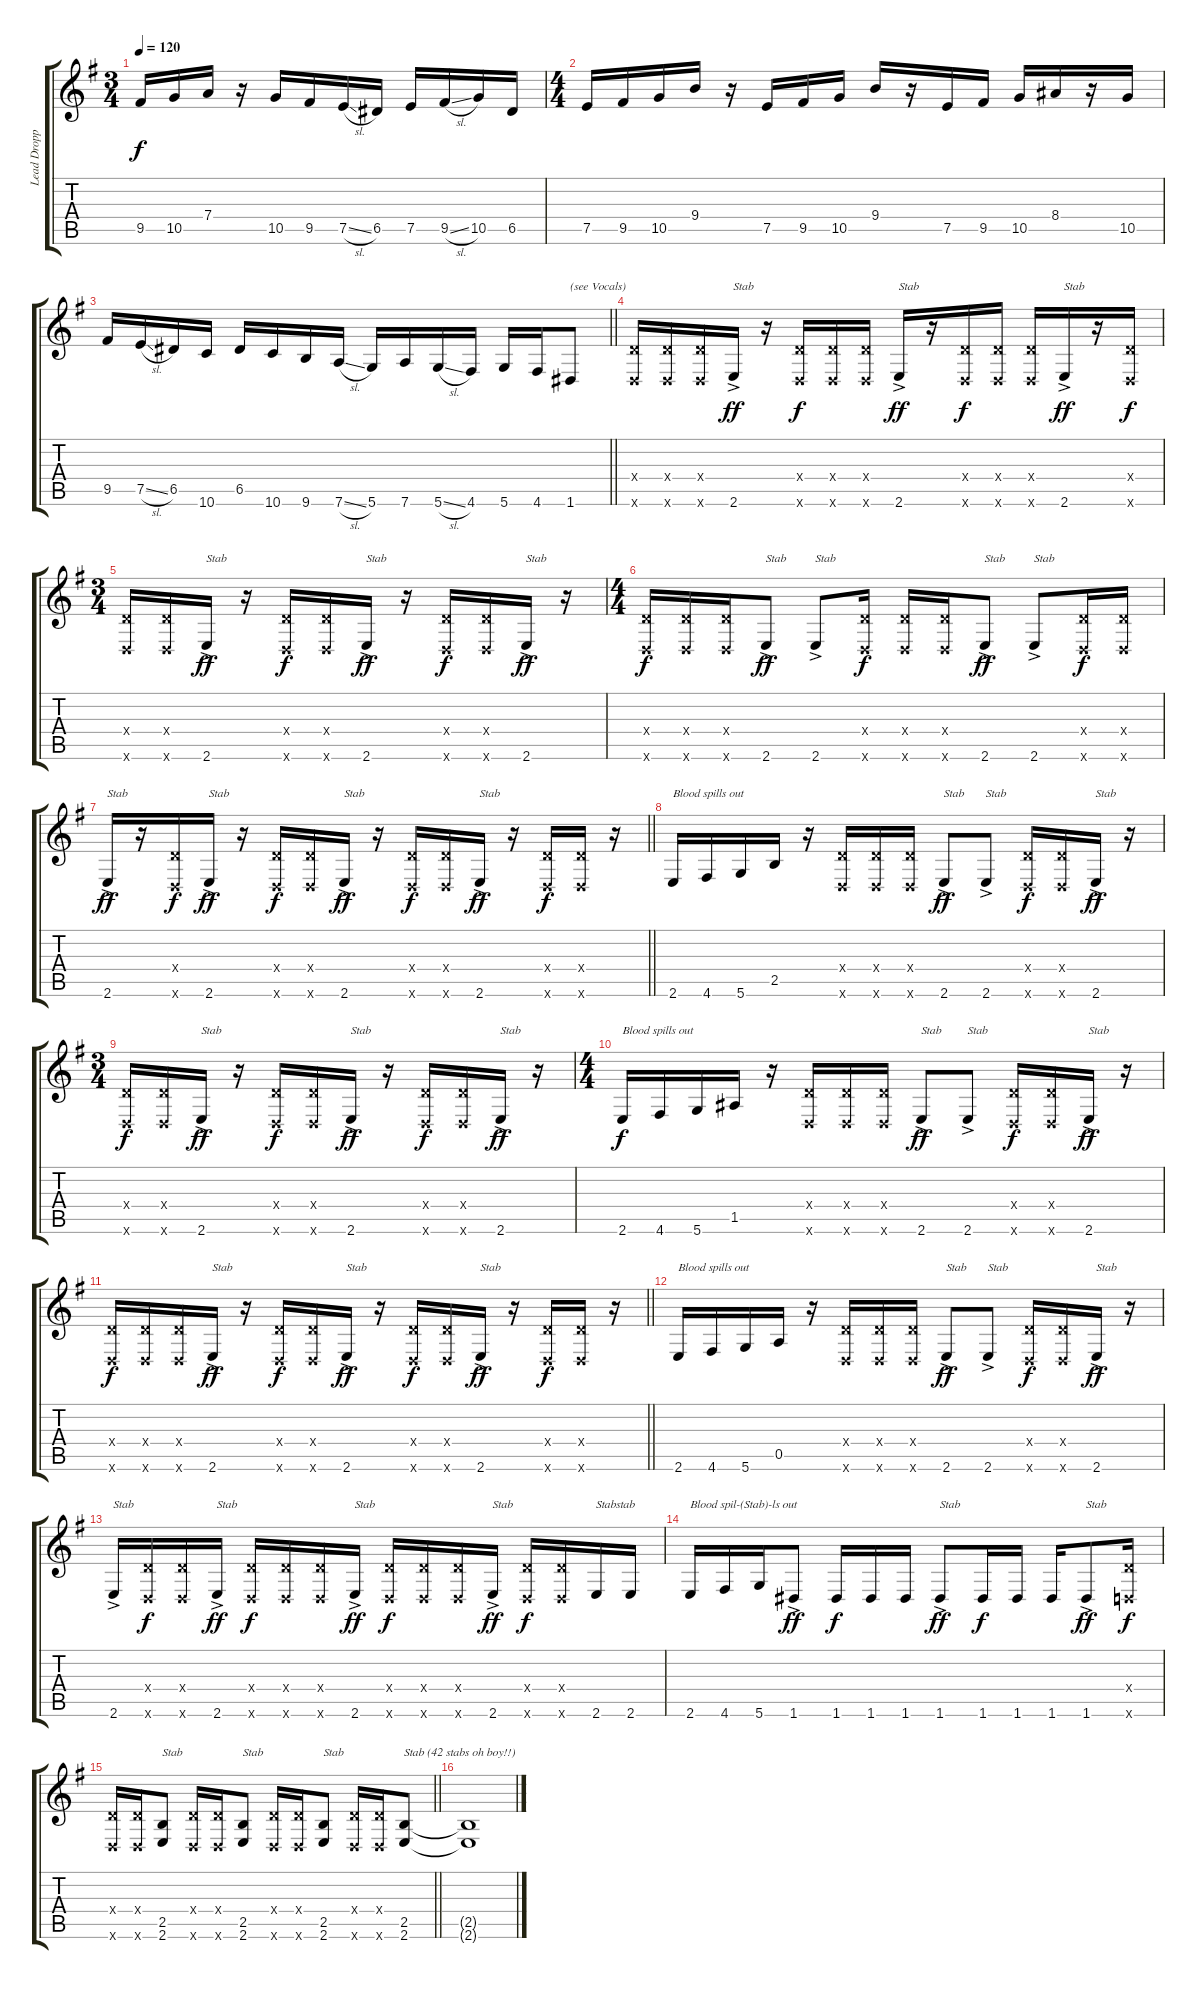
\track ("Lead Dropped D " "Lead Dropp") {instrument distortionguitar}
\staff {score tabs}
\tuning (E4 B3 G3 D3 A2 D2) {hide}
\ts (3 4)
\tempo 120
\clef g2
\ks eminor
9.5.16{dy f} 10.5.16 7.4.16 r.16 10.5.16 9.5.16 7.5{sl}.16 6.5.16 7.5.16 9.5{sl}.16 10.5.16 6.5.16 |
\ts (4 4)
7.5.16 9.5.16 10.5.16 9.4.16 r.16 7.5.16 9.5.16 10.5.16 9.4.16 r.16 7.5.16 9.5.16 10.5.16 8.4.16 r.16 10.5.16 |
\barLineRight lightlight
9.5.16 7.5{sl}.16 6.5.16 10.6.16 6.5.16 10.6.16 9.6.16 7.6{sl}.16 5.6.16 7.6.16 5.6{sl}.16 4.6.16 5.6.16 4.6.16 1.6.8{txt "(see Vocals)"} |
\section ("" "")
(0.4{x} 0.6{x}).16 (0.4{x} 0.6{x}).16 (0.4{x} 0.6{x}).16 2.6{ac}.16{txt "Stab" dy ff} r.16 (0.4{x} 0.6{x}).16{dy f} (0.4{x} 0.6{x}).16 (0.4{x} 0.6{x}).16 2.6{ac}.16{txt "Stab" dy ff} r.16 (0.4{x} 0.6{x}).16{dy f} (0.4{x} 0.6{x}).16 (0.4{x} 0.6{x}).16 2.6{ac}.16{txt "Stab" dy ff} r.16 (0.4{x} 0.6{x}).16{dy f} |
\ts (3 4)
(0.4{x} 0.6{x}).16 (0.4{x} 0.6{x}).16 2.6{ac}.16{txt "Stab" dy ff} r.16 (0.4{x} 0.6{x}).16{dy f} (0.4{x} 0.6{x}).16 2.6{ac}.16{txt "Stab" dy ff} r.16 (0.4{x} 0.6{x}).16{dy f} (0.4{x} 0.6{x}).16 2.6{ac}.16{txt "Stab" dy ff} r.16 |
\ts (4 4)
(0.4{x} 0.6{x}).16{dy f} (0.4{x} 0.6{x}).16 (0.4{x} 0.6{x}).16 2.6{ac}.8{txt "Stab" dy ff} 2.6{ac}.8{txt "Stab"} (0.4{x} 0.6{x}).16{dy f} (0.4{x} 0.6{x}).16 (0.4{x} 0.6{x}).16 2.6{ac}.8{txt "Stab" dy ff} 2.6{ac}.8{txt "Stab"} (0.4{x} 0.6{x}).16{dy f} (0.4{x} 0.6{x}).16 |
\barLineRight lightlight
2.6{ac}.16{txt "Stab" dy ff} r.16 (0.4{x} 0.6{x}).16{dy f} 2.6{ac}.16{txt "Stab" dy ff} r.16 (0.4{x} 0.6{x}).16{dy f} (0.4{x} 0.6{x}).16 2.6{ac}.16{txt "Stab" dy ff} r.16 (0.4{x} 0.6{x}).16{dy f} (0.4{x} 0.6{x}).16 2.6{ac}.16{txt "Stab" dy ff} r.16 (0.4{x} 0.6{x}).16{dy f} (0.4{x} 0.6{x}).16 r.16 |
2.6.16{txt "Blood spills out"} 4.6.16 5.6.16 2.5.16 r.16 (0.4{x} 0.6{x}).16 (0.4{x} 0.6{x}).16 (0.4{x} 0.6{x}).16 2.6{ac}.8{txt "Stab" dy ff} 2.6{ac}.8{txt "Stab"} (0.4{x} 0.6{x}).16{dy f} (0.4{x} 0.6{x}).16 2.6{ac}.16{txt "Stab" dy ff} r.16 |
\ts (3 4)
(0.4{x} 0.6{x}).16{dy f} (0.4{x} 0.6{x}).16 2.6{ac}.16{txt "Stab" dy ff} r.16 (0.4{x} 0.6{x}).16{dy f} (0.4{x} 0.6{x}).16 2.6{ac}.16{txt "Stab" dy ff} r.16 (0.4{x} 0.6{x}).16{dy f} (0.4{x} 0.6{x}).16 2.6{ac}.16{txt "Stab" dy ff} r.16 |
\ts (4 4)
2.6.16{txt "Blood spills out" dy f} 4.6.16 5.6.16 1.5.16 r.16 (0.4{x} 0.6{x}).16 (0.4{x} 0.6{x}).16 (0.4{x} 0.6{x}).16 2.6{ac}.8{txt "Stab" dy ff} 2.6{ac}.8{txt "Stab"} (0.4{x} 0.6{x}).16{dy f} (0.4{x} 0.6{x}).16 2.6{ac}.16{txt "Stab" dy ff} r.16 |
\barLineRight lightlight
(0.4{x} 0.6{x}).16{dy f} (0.4{x} 0.6{x}).16 (0.4{x} 0.6{x}).16 2.6{ac}.16{txt "Stab" dy ff} r.16 (0.4{x} 0.6{x}).16{dy f} (0.4{x} 0.6{x}).16 2.6{ac}.16{txt "Stab" dy ff} r.16 (0.4{x} 0.6{x}).16{dy f} (0.4{x} 0.6{x}).16 2.6{ac}.16{txt "Stab" dy ff} r.16 (0.4{x} 0.6{x}).16{dy f} (0.4{x} 0.6{x}).16 r.16 |
2.6.16{txt "Blood spills out"} 4.6.16 5.6.16 0.5.16 r.16 (0.4{x} 0.6{x}).16 (0.4{x} 0.6{x}).16 (0.4{x} 0.6{x}).16 2.6{ac}.8{txt "Stab" dy ff} 2.6{ac}.8{txt "Stab"} (0.4{x} 0.6{x}).16{dy f} (0.4{x} 0.6{x}).16 2.6{ac}.16{txt "Stab" dy ff} r.16 |
2.6{ac}.16{txt "Stab"} (0.4{x} 0.6{x}).16{dy f} (0.4{x} 0.6{x}).16 2.6{ac}.16{txt "Stab" dy ff} (0.4{x} 0.6{x}).16{dy f} (0.4{x} 0.6{x}).16 (0.4{x} 0.6{x}).16 2.6{ac}.16{txt "Stab" dy ff} (0.4{x} 0.6{x}).16{dy f} (0.4{x} 0.6{x}).16 (0.4{x} 0.6{x}).16 2.6{ac}.16{txt "Stab" dy ff} (0.4{x} 0.6{x}).16{dy f} (0.4{x} 0.6{x}).16 2.6.16{txt "Stabstab"} 2.6.16 |
2.6.16{txt "Blood spil-(Stab)-ls out"} 4.6.16 5.6.16 1.6{ac}.8{dy ff} 1.6.16{dy f} 1.6.16 1.6.16 1.6{ac}.8{txt "Stab" dy ff} 1.6.16{dy f} 1.6.16 1.6.16 1.6{ac}.8{txt "Stab" dy ff} (0.4{x} 0.6{x}).16{dy f} |
\barLineRight lightlight
(0.4{x} 0.6{x}).16 (0.4{x} 0.6{x}).16 (2.5 2.6).8{txt "Stab"} (0.4{x} 0.6{x}).16 (0.4{x} 0.6{x}).16 (2.5 2.6).8{txt "Stab"} (0.4{x} 0.6{x}).16 (0.4{x} 0.6{x}).16 (2.5 2.6).8{txt "Stab"} (0.4{x} 0.6{x}).16 (0.4{x} 0.6{x}).16 (2.5 2.6).8{txt "Stab (42 stabs oh boy!!)"} |
\section ("" "")
(2.5{t} 2.6{t}).1
